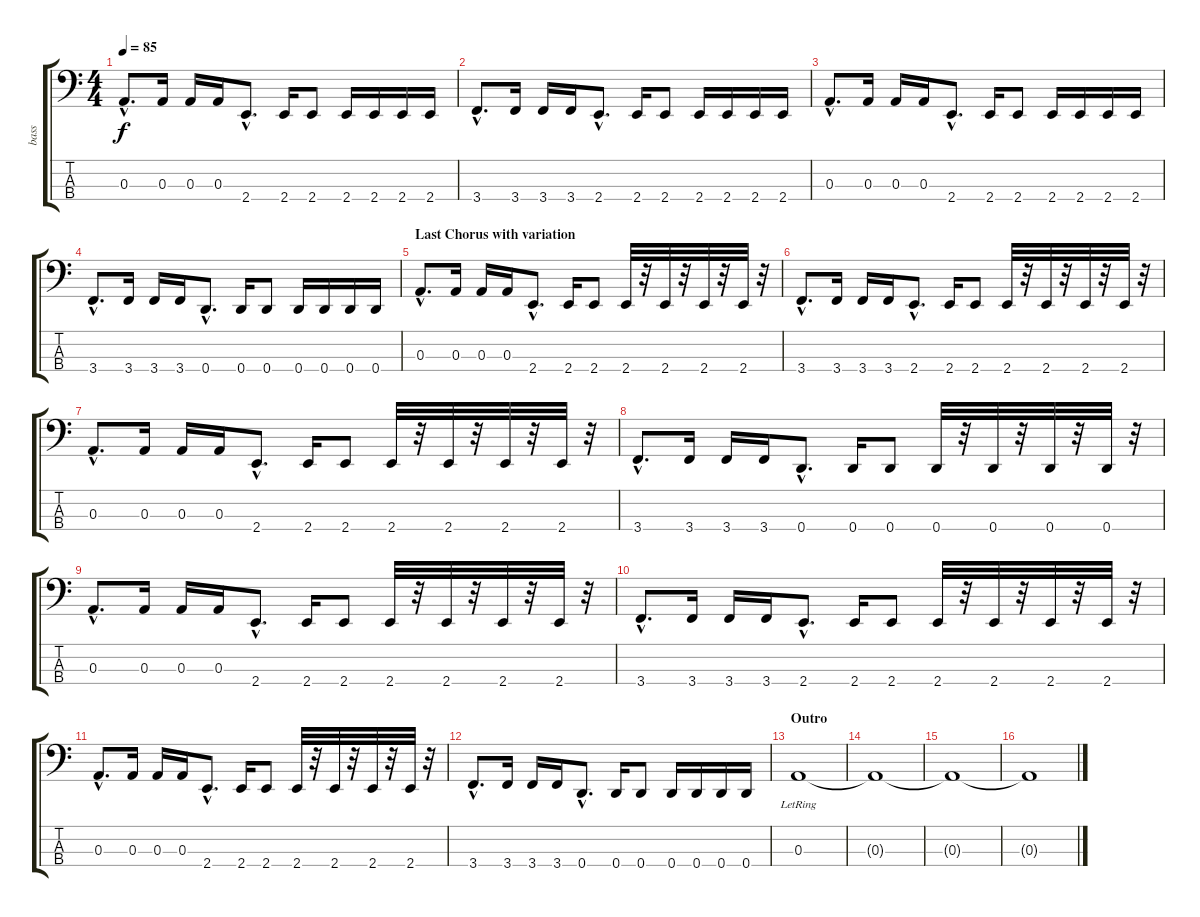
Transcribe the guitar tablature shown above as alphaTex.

\track ("bass" "bass") {instrument electricbasspick}
\staff {score tabs}
\tuning (G2 D2 A1 D1) {hide}
\ts (4 4)
\tempo 85
\clef f4
\ks c
0.3{hac}.8{d dy f} 0.3.16 0.3.16 0.3.16 2.4{hac}.8{d} 2.4.16 2.4.8 2.4.16 2.4.16 2.4.16 2.4.16 |
3.4{hac}.8{d} 3.4.16 3.4.16 3.4.16 2.4{hac}.8{d} 2.4.16 2.4.8 2.4.16 2.4.16 2.4.16 2.4.16 |
0.3{hac}.8{d} 0.3.16 0.3.16 0.3.16 2.4{hac}.8{d} 2.4.16 2.4.8 2.4.16 2.4.16 2.4.16 2.4.16 |
3.4{hac}.8{d} 3.4.16 3.4.16 3.4.16 0.4{hac}.8{d} 0.4.16 0.4.8 0.4.16 0.4.16 0.4.16 0.4.16 |
\section ("" "Last Chorus with variation")
0.3{hac}.8{d} 0.3.16 0.3.16 0.3.16 2.4{hac}.8{d} 2.4.16 2.4.8 2.4.32 r.32 2.4.32 r.32 2.4.32 r.32 2.4.32 r.32 |
3.4{hac}.8{d} 3.4.16 3.4.16 3.4.16 2.4{hac}.8{d} 2.4.16 2.4.8 2.4.32 r.32 2.4.32 r.32 2.4.32 r.32 2.4.32 r.32 |
0.3{hac}.8{d} 0.3.16 0.3.16 0.3.16 2.4{hac}.8{d} 2.4.16 2.4.8 2.4.32 r.32 2.4.32 r.32 2.4.32 r.32 2.4.32 r.32 |
3.4{hac}.8{d} 3.4.16 3.4.16 3.4.16 0.4{hac}.8{d} 0.4.16 0.4.8 0.4.32 r.32 0.4.32 r.32 0.4.32 r.32 0.4.32 r.32 |
0.3{hac}.8{d} 0.3.16 0.3.16 0.3.16 2.4{hac}.8{d} 2.4.16 2.4.8 2.4.32 r.32 2.4.32 r.32 2.4.32 r.32 2.4.32 r.32 |
3.4{hac}.8{d} 3.4.16 3.4.16 3.4.16 2.4{hac}.8{d} 2.4.16 2.4.8 2.4.32 r.32 2.4.32 r.32 2.4.32 r.32 2.4.32 r.32 |
0.3{hac}.8{d} 0.3.16 0.3.16 0.3.16 2.4{hac}.8{d} 2.4.16 2.4.8 2.4.32 r.32 2.4.32 r.32 2.4.32 r.32 2.4.32 r.32 |
3.4{hac}.8{d} 3.4.16 3.4.16 3.4.16 0.4{hac}.8{d} 0.4.16 0.4.8 0.4.16 0.4.16 0.4.16 0.4.16 |
\section ("" "Outro")
0.3{lr}.1 |
0.3{t}.1 |
0.3{t}.1 |
0.3{t}.1
